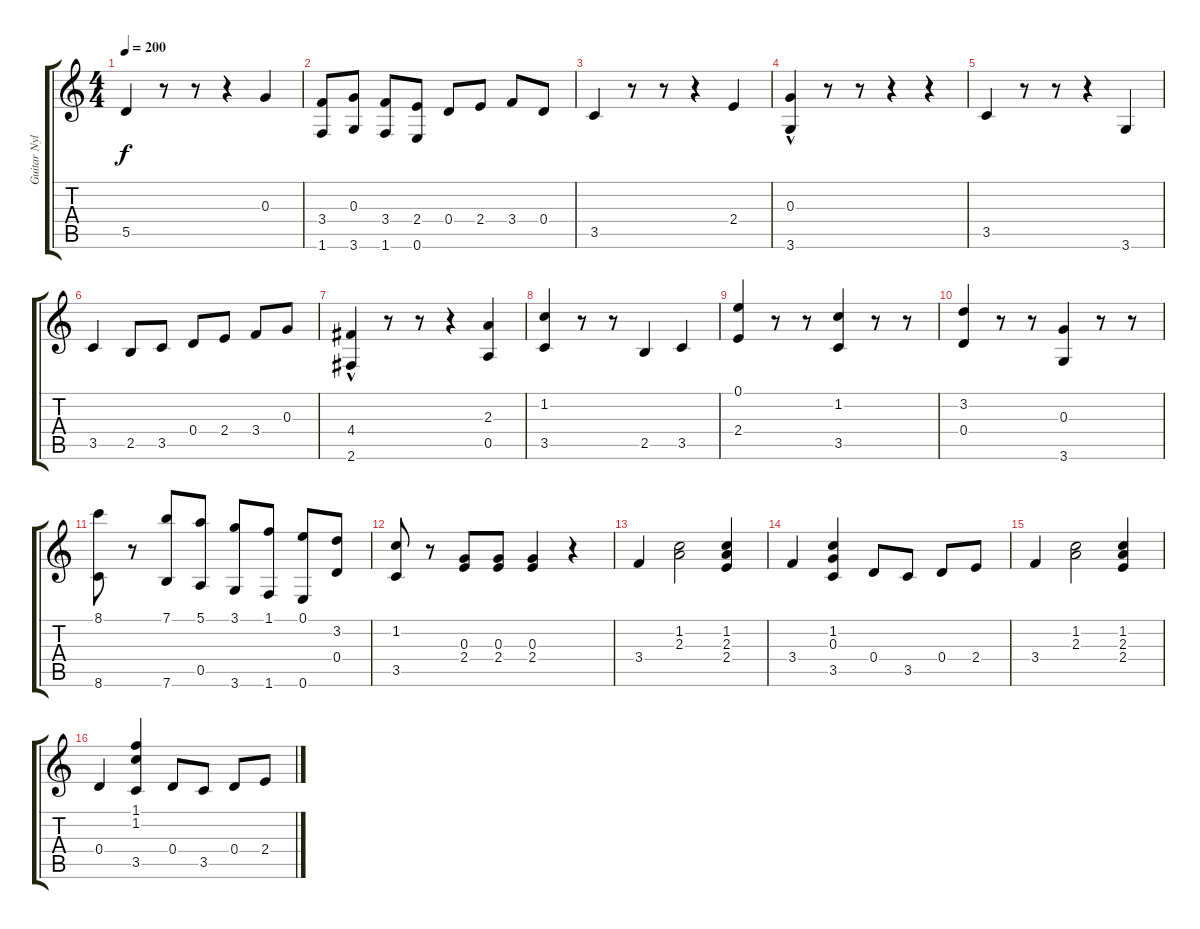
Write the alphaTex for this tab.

\track ("Guitar Nylon" "Guitar Nyl") {instrument acousticguitarnylon}
\staff {score tabs}
\tuning (E4 B3 G3 D3 A2 E2) {hide}
\ts (4 4)
\tempo 200
\clef g2
\ks c
5.5.4{dy f} r.8 r.8 r.4 0.3.4 |
(3.4 1.6).8 (0.3 3.6).8 (3.4 1.6).8 (2.4 0.6).8 0.4.8 2.4.8 3.4.8 0.4.8 |
3.5.4 r.8 r.8 r.4 2.4.4 |
(0.3{hac} 3.6{hac}).4 r.8 r.8 r.4 r.4 |
3.5.4 r.8 r.8 r.4 3.6.4 |
3.5.4 2.5.8 3.5.8 0.4.8 2.4.8 3.4.8 0.3.8 |
(4.4{hac} 2.6{hac}).4 r.8 r.8 r.4 (2.3 0.5).4 |
(1.2 3.5).4 r.8 r.8 2.5.4 3.5.4 |
(0.1 2.4).4 r.8 r.8 (1.2 3.5).4 r.8 r.8 |
(3.2 0.4).4 r.8 r.8 (0.3 3.6).4 r.8 r.8 |
(8.1 8.6).8 r.8 (7.1 7.6).8 (5.1 0.5).8 (3.1 3.6).8 (1.1 1.6).8 (0.1 0.6).8 (3.2 0.4).8 |
(1.2 3.5).8 r.8 (0.3 2.4).8 (0.3 2.4).8 (0.3 2.4).4 r.4 |
3.4.4 (1.2 2.3).2 (1.2 2.3 2.4).4 |
3.4.4 (1.2 0.3 3.5).4 0.4.8 3.5.8 0.4.8 2.4.8 |
3.4.4 (1.2 2.3).2 (1.2 2.3 2.4).4 |
0.4.4 (1.1 1.2 3.5).4 0.4.8 3.5.8 0.4.8 2.4.8
